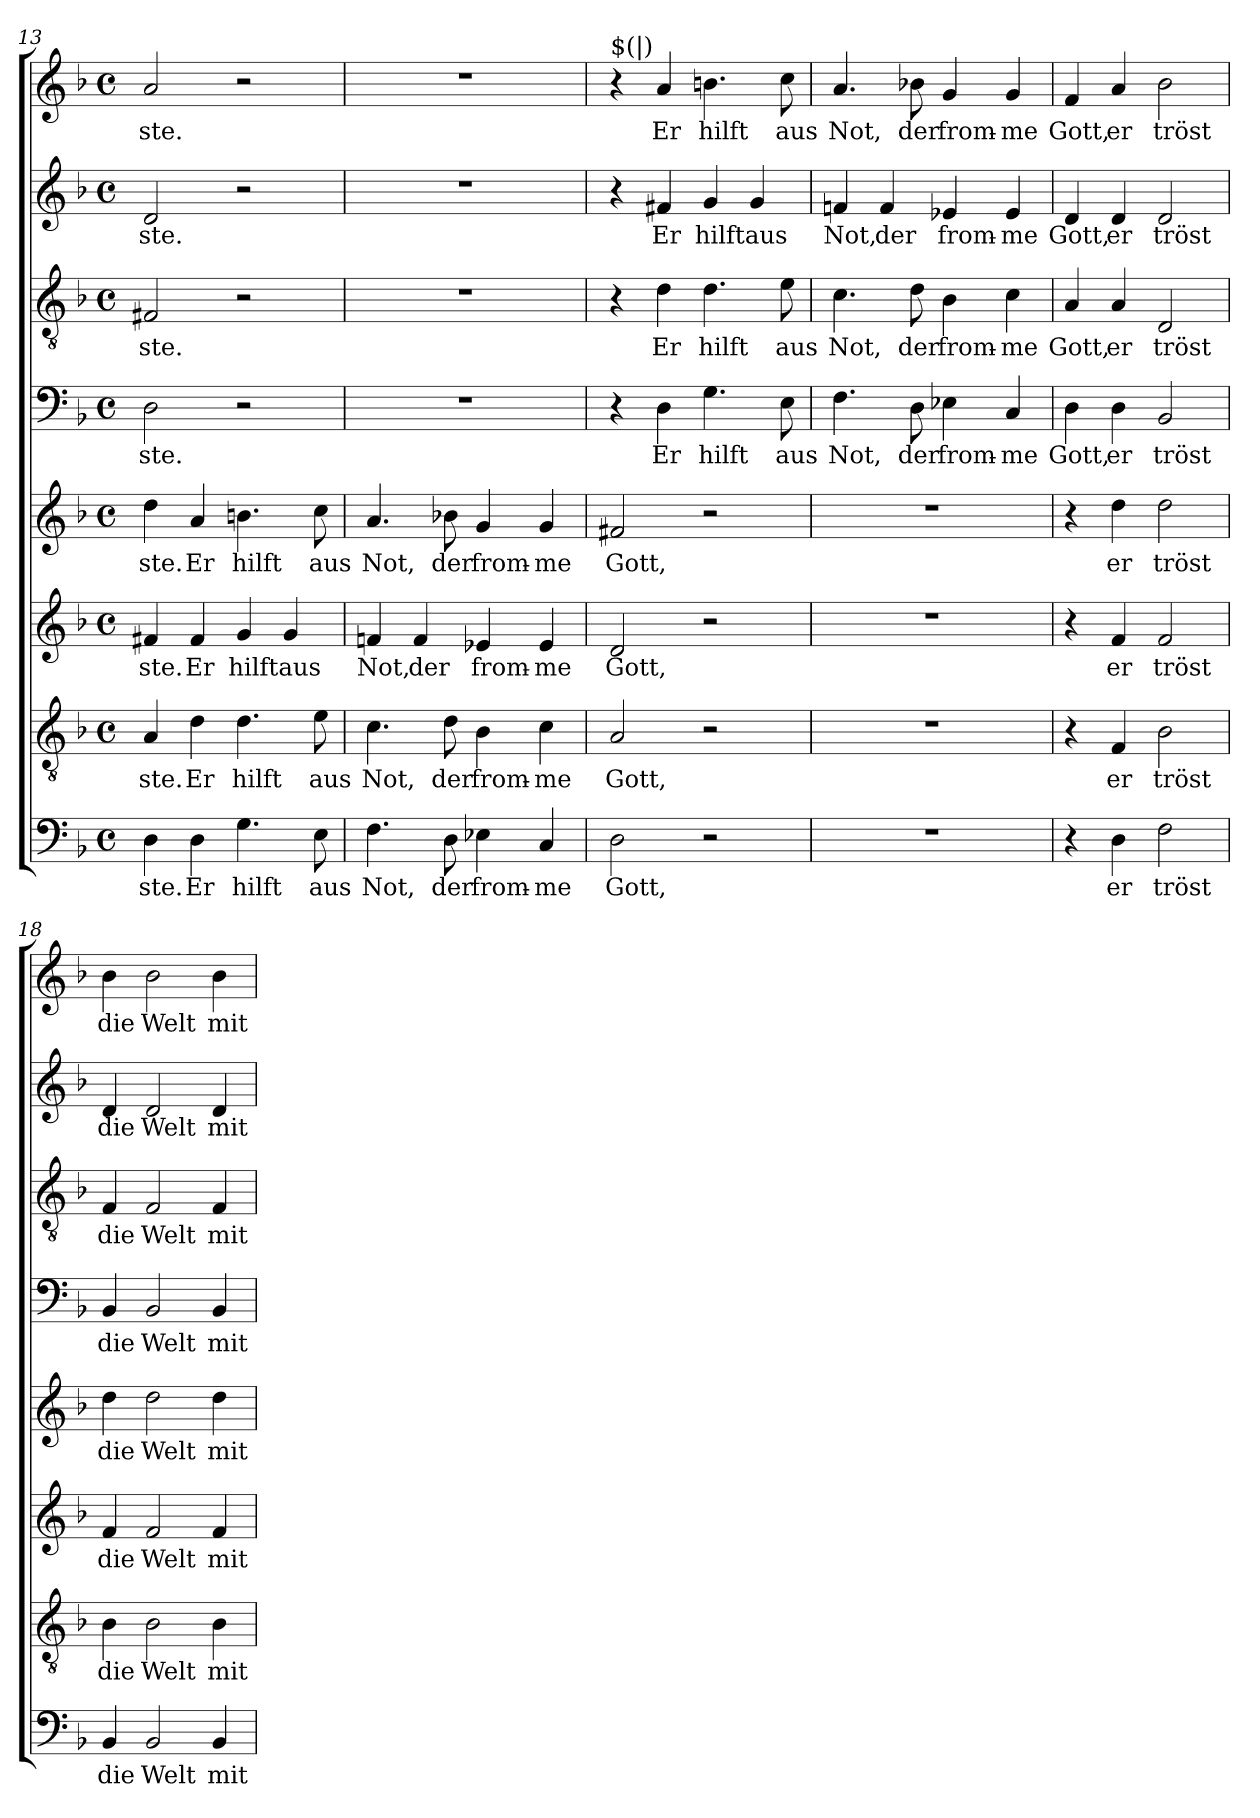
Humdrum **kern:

**kern	**text	**kern	**text	**kern	**text	**kern	**text	**kern	**text	**kern	**text	**kern	**text	**kern	**text
*part8	*part8	*part7	*part7	*part6	*part6	*part5	*part5	*part4	*part4	*part3	*part3	*part2	*part2	*part1	*part1
*staff8	*staff8	*staff7	*staff7	*staff6	*staff6	*staff5	*staff5	*staff4	*staff4	*staff3	*staff3	*staff2	*staff2	*staff1	*staff1
!!LO:PB:g=z
*clefF4	*	*clefGv2	*	*clefG2	*	*clefG2	*	*clefF4	*	*clefGv2	*	*clefG2	*	*clefG2	*
*k[b-]	*	*k[b-]	*	*k[b-]	*	*k[b-]	*	*k[b-]	*	*k[b-]	*	*k[b-]	*	*k[b-]	*
*F:	*	*F:	*	*F:	*	*F:	*	*F:	*	*F:	*	*F:	*	*F:	*
*M4/4	*	*M4/4	*	*M4/4	*	*M4/4	*	*M4/4	*	*M4/4	*	*M4/4	*	*M4/4	*
*met(c)	*	*met(c)	*	*met(c)	*	*met(c)	*	*met(c)	*	*met(c)	*	*met(c)	*	*met(c)	*
=13	=13	=13	=13	=13	=13	=13	=13	=13	=13	=13	=13	=13	=13	=13	=13
4D\	ste.	4A/	ste.	4f#X/	ste.	4dd\	ste.	2D\	ste.	2F#X/	ste.	2d/	ste.	2a/	ste.
4D\	Er	4d\	Er	4f#/	Er	4a/	Er	.	.	.	.	.	.	.	.
4.G\	hilft	4.d\	hilft	4g/	hilft	4.bn\	hilft	2r	.	2r	.	2r	.	2r	.
.	.	.	.	4g/	aus	.	.	.	.	.	.	.	.	.	.
8E\	aus	8e\	aus	.	.	8cc\	aus	.	.	.	.	.	.	.	.
=14	=14	=14	=14	=14	=14	=14	=14	=14	=14	=14	=14	=14	=14	=14	=14
4.F\	Not,	4.c\	Not,	4fn/	Not,	4.a/	Not,	1r	.	1r	.	1r	.	1r	.
.	.	.	.	4f/	der	.	.	.	.	.	.	.	.	.	.
8D\	der	8d\	der	.	.	8b-X\	der	.	.	.	.	.	.	.	.
4E-X\	from-	4B-\	from-	4e-X/	from-	4g/	from-	.	.	.	.	.	.	.	.
4C/	-me	4c\	-me	4e-/	-me	4g/	-me	.	.	.	.	.	.	.	.
=15	=15	=15	=15	=15	=15	=15	=15	=15	=15	=15	=15	=15	=15	=15	=15
!	!	!	!	!	!	!	!	!	!	!	!	!	!	!LO:TX:a:t=$(|)	!
2D\	Gott,	2A/	Gott,	2d/	Gott,	2f#X/	Gott,	4r	.	4r	.	4r	.	4r	.
.	.	.	.	.	.	.	.	4D\	Er	4d\	Er	4f#X/	Er	4a/	Er
2r	.	2r	.	2r	.	2r	.	4.G\	hilft	4.d\	hilft	4g/	hilft	4.bn\	hilft
.	.	.	.	.	.	.	.	.	.	.	.	4g/	aus	.	.
.	.	.	.	.	.	.	.	8E\	aus	8e\	aus	.	.	8cc\	aus
=16	=16	=16	=16	=16	=16	=16	=16	=16	=16	=16	=16	=16	=16	=16	=16
1r	.	1r	.	1r	.	1r	.	4.F\	Not,	4.c\	Not,	4fn/	Not,	4.a/	Not,
.	.	.	.	.	.	.	.	.	.	.	.	4f/	der	.	.
.	.	.	.	.	.	.	.	8D\	der	8d\	der	.	.	8b-X\	der
.	.	.	.	.	.	.	.	4E-X\	from-	4B-\	from-	4e-X/	from-	4g/	from-
.	.	.	.	.	.	.	.	4C/	-me	4c\	-me	4e-/	-me	4g/	-me
=17	=17	=17	=17	=17	=17	=17	=17	=17	=17	=17	=17	=17	=17	=17	=17
4r	.	4r	.	4r	.	4r	.	4D\	Gott,	4A/	Gott,	4d/	Gott,	4f/	Gott,
4D\	er	4F/	er	4f/	er	4dd\	er	4D\	er	4A/	er	4d/	er	4a/	er
2F\	tröst	2B-\	tröst	2f/	tröst	2dd\	tröst	2BB-/	tröst	2D/	tröst	2d/	tröst	2b-\	tröst
=18	=18	=18	=18	=18	=18	=18	=18	=18	=18	=18	=18	=18	=18	=18	=18
4BB-/	die	4B-\	die	4f/	die	4dd\	die	4BB-/	die	4F/	die	4d/	die	4b-\	die
2BB-/	Welt	2B-\	Welt	2f/	Welt	2dd\	Welt	2BB-/	Welt	2F/	Welt	2d/	Welt	2b-\	Welt
4BB-/	mit	4B-\	mit	4f/	mit	4dd\	mit	4BB-/	mit	4F/	mit	4d/	mit	4b-\	mit
=	=	=	=	=	=	=	=	=	=	=	=	=	=	=	=
*-	*-	*-	*-	*-	*-	*-	*-	*-	*-	*-	*-	*-	*-	*-	*-
